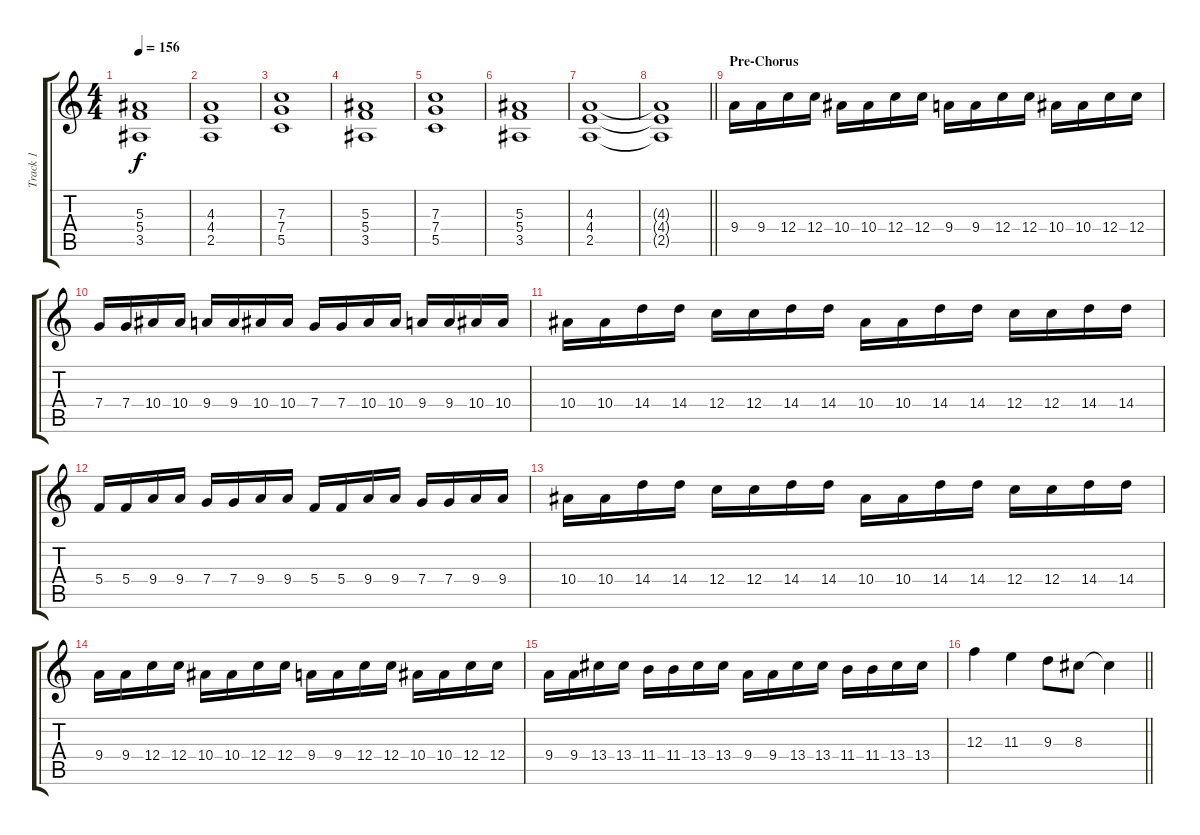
\track ("Track 1" "Track 1") {instrument distortionguitar}
\staff {score tabs}
\tuning (D4 A3 F3 C3 G2 D2) {hide}
\ts (4 4)
\tempo 156
\clef g2
\ks c
(5.3 5.4 3.5).1{dy f} |
(4.3 4.4 2.5).1 |
(7.3 7.4 5.5).1 |
(5.3 5.4 3.5).1 |
(7.3 7.4 5.5).1 |
(5.3 5.4 3.5).1 |
(4.3 4.4 2.5).1 |
\barLineRight lightlight
(4.3{t} 4.4{t} 2.5{t}).1 |
\section ("" "Pre-Chorus")
9.4.16 9.4.16 12.4.16 12.4.16 10.4.16 10.4.16 12.4.16 12.4.16 9.4.16 9.4.16 12.4.16 12.4.16 10.4.16 10.4.16 12.4.16 12.4.16 |
7.4.16 7.4.16 10.4.16 10.4.16 9.4.16 9.4.16 10.4.16 10.4.16 7.4.16 7.4.16 10.4.16 10.4.16 9.4.16 9.4.16 10.4.16 10.4.16 |
10.4.16 10.4.16 14.4.16 14.4.16 12.4.16 12.4.16 14.4.16 14.4.16 10.4.16 10.4.16 14.4.16 14.4.16 12.4.16 12.4.16 14.4.16 14.4.16 |
5.4.16 5.4.16 9.4.16 9.4.16 7.4.16 7.4.16 9.4.16 9.4.16 5.4.16 5.4.16 9.4.16 9.4.16 7.4.16 7.4.16 9.4.16 9.4.16 |
10.4.16 10.4.16 14.4.16 14.4.16 12.4.16 12.4.16 14.4.16 14.4.16 10.4.16 10.4.16 14.4.16 14.4.16 12.4.16 12.4.16 14.4.16 14.4.16 |
9.4.16 9.4.16 12.4.16 12.4.16 10.4.16 10.4.16 12.4.16 12.4.16 9.4.16 9.4.16 12.4.16 12.4.16 10.4.16 10.4.16 12.4.16 12.4.16 |
9.4.16 9.4.16 13.4.16 13.4.16 11.4.16 11.4.16 13.4.16 13.4.16 9.4.16 9.4.16 13.4.16 13.4.16 11.4.16 11.4.16 13.4.16 13.4.16 |
\barLineRight lightlight
12.3.4 11.3.4 9.3.8 8.3.8 8.3{t}.4
